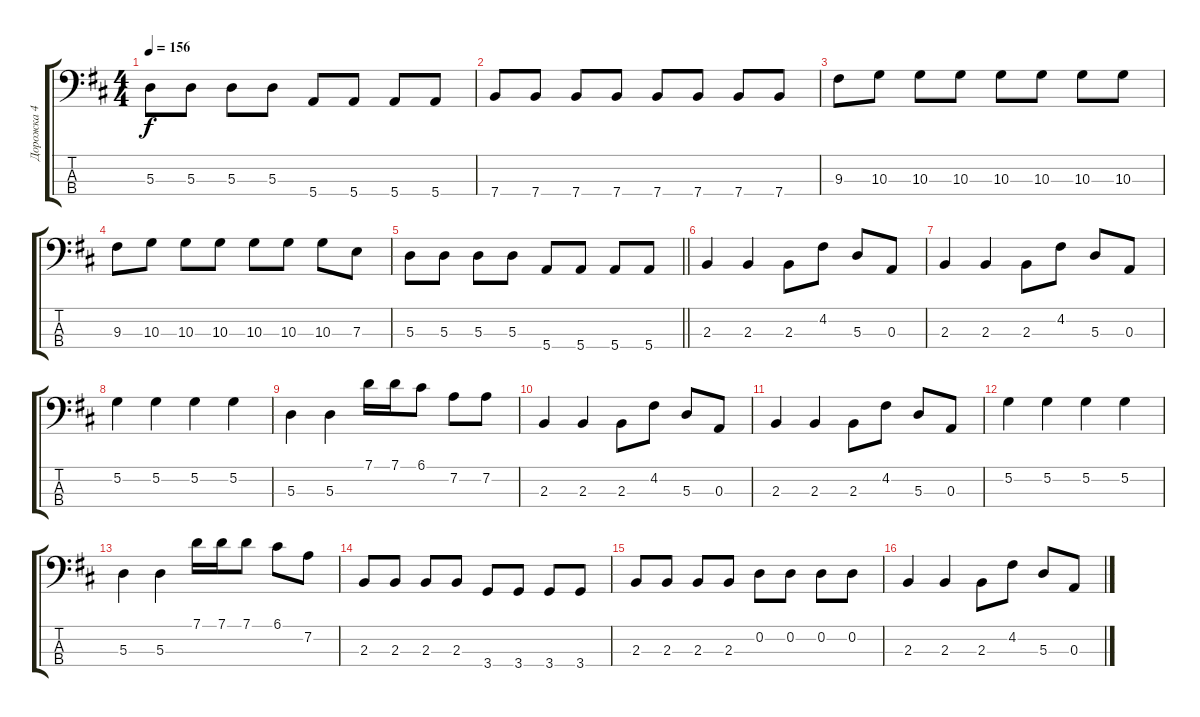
\track ("Дорожка 4" "Дорожка 4") {instrument electricbasspick}
\staff {score tabs}
\tuning (G2 D2 A1 E1) {hide}
\ts (4 4)
\tempo 156
\clef f4
\ks bminor
5.3.8{dy f} 5.3.8 5.3.8 5.3.8 5.4.8 5.4.8 5.4.8 5.4.8 |
7.4.8 7.4.8 7.4.8 7.4.8 7.4.8 7.4.8 7.4.8 7.4.8 |
9.3.8 10.3.8 10.3.8 10.3.8 10.3.8 10.3.8 10.3.8 10.3.8 |
9.3.8 10.3.8 10.3.8 10.3.8 10.3.8 10.3.8 10.3.8 7.3.8 |
\barLineRight lightlight
5.3.8 5.3.8 5.3.8 5.3.8 5.4.8 5.4.8 5.4.8 5.4.8 |
2.3.4 2.3.4 2.3.8 4.2.8 5.3.8 0.3.8 |
2.3.4 2.3.4 2.3.8 4.2.8 5.3.8 0.3.8 |
5.2.4 5.2.4 5.2.4 5.2.4 |
5.3.4 5.3.4 7.1.16 7.1.16 6.1.8 7.2.8 7.2.8 |
2.3.4 2.3.4 2.3.8 4.2.8 5.3.8 0.3.8 |
2.3.4 2.3.4 2.3.8 4.2.8 5.3.8 0.3.8 |
5.2.4 5.2.4 5.2.4 5.2.4 |
5.3.4 5.3.4 7.1.16 7.1.16 7.1.8 6.1.8 7.2.8 |
2.3.8 2.3.8 2.3.8 2.3.8 3.4.8 3.4.8 3.4.8 3.4.8 |
2.3.8 2.3.8 2.3.8 2.3.8 0.2.8 0.2.8 0.2.8 0.2.8 |
2.3.4 2.3.4 2.3.8 4.2.8 5.3.8 0.3.8
